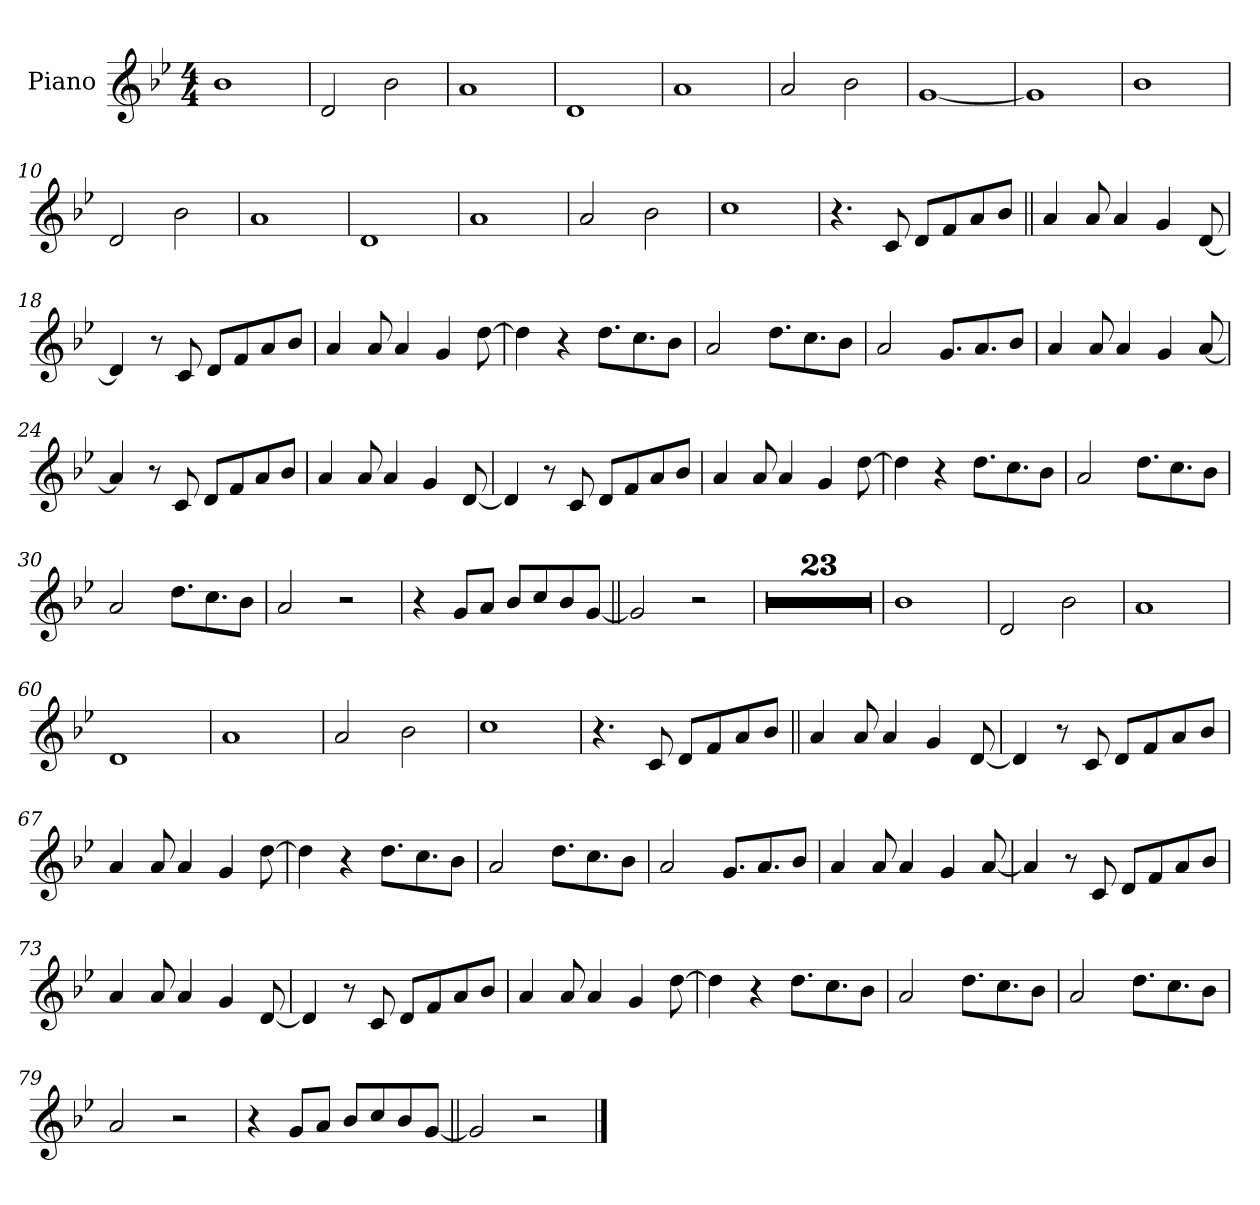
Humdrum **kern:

**kern
*part1
*staff1
*I"Piano
*I'Pno.
*clefG2
*k[b-e-]
*M4/4
*MM160
=1
1b-!
=2
2d!
2b-!
=3
1a!
=4
1d!
=5
1a!
=6
2a!
2b-!
=7
[1g!
=8
1g!]
=9
1b-!
=10
2d!
2b-!
=11
1a!
=12
1d!
=13
1a!
=14
2a!
2b-!
=15
1cc!
=16
4.r
8c
8dL
8f
8a
8b-J
=17||
4a
8a
4a
4g
[8d
=18
4d]
8r
8c
8dL
8f
8a
8b-J
=19
4a
8a
4a
4g
[8dd
=20
4dd]
4r
8.ddL
8.cc
8b-J
=21
2a
8.dd!L
8.cc!
8b-!J
=22
2a!
8.gL
8.a
8b-J
=23
4a
8a
4a
4g
[8a
=24
4a]
8r
8c
8dL
8f
8a
8b-J
=25
4a
8a
4a
4g
[8d
=26
4d]
8r
8c
8dL
8f
8a
8b-J
=27
4a
8a
4a
4g
[8dd
=28
4dd]
4r
8.ddL
8.cc
8b-J
=29
2a
8.dd!L
8.cc!
8b-!J
=30
2a!
8.dd!L
8.cc!
8b-!J
=31
2a!
2r
=32
4r
8gL
8aJ
8b-L
8cc
8b-
[8gJ
=33||
2g]
2r
=34
1r
=35
1r
=36
1r
=37
1r
=38
1r
=39
1r
=40
1r
=41
1r
=42
1r
=43
1r
=44
1r
=45
1r
=46
1r
=47
1r
=48
1r
=49
1r
=50
1r
=51
1r
=52
1r
=53
1r
=54
1r
=55
1r
=56
1r
=57
1b-!
=58
2d!
2b-!
=59
1a!
=60
1d!
=61
1a!
=62
2a!
2b-!
=63
1cc!
=64
4.r
8c
8dL
8f
8a
8b-J
=65||
4a
8a
4a
4g
[8d
=66
4d]
8r
8c
8dL
8f
8a
8b-J
=67
4a
8a
4a
4g
[8dd
=68
4dd]
4r
8.ddL
8.cc
8b-J
=69
2a
8.dd!L
8.cc!
8b-!J
=70
2a!
8.gL
8.a
8b-J
=71
4a
8a
4a
4g
[8a
=72
4a]
8r
8c
8dL
8f
8a
8b-J
=73
4a
8a
4a
4g
[8d
=74
4d]
8r
8c
8dL
8f
8a
8b-J
=75
4a
8a
4a
4g
[8dd
=76
4dd]
4r
8.ddL
8.cc
8b-J
=77
2a
8.dd!L
8.cc!
8b-!J
=78
2a!
8.dd!L
8.cc!
8b-!J
=79
2a!
2r
=80
4r
8gL
8aJ
8b-L
8cc
8b-
[8gJ
=81||
2g]
2r
==
*-
